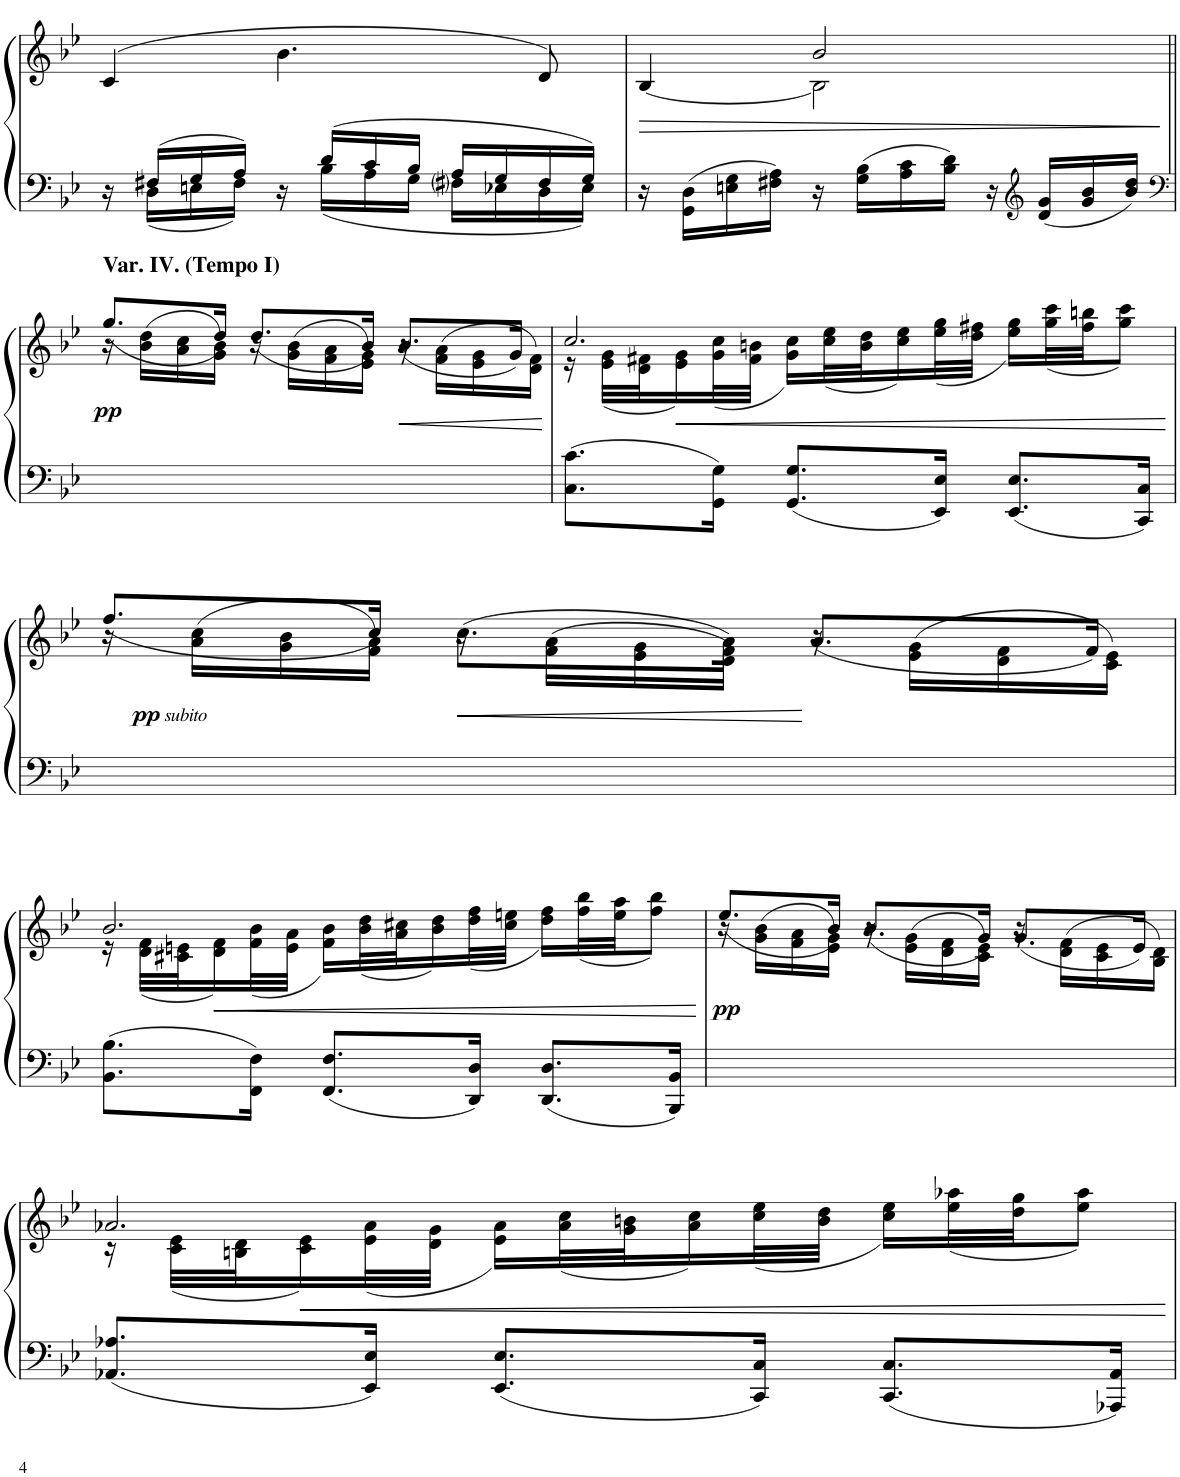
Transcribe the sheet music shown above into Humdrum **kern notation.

**kern	**kern	**dynam
*part1	*part1	*part1
*staff2	*staff1	*staff1/2
*I"Piano	*	*
*I'Pno.	*	*
!!LO:PB:g=z
*clefF4	*clefG2	*
*k[b-e-]	*k[b-e-]	*
*M3/4	*M3/4	*
=31	=31	=31
*^	*	*
16r	16ryy	(4c/	.
16F#X/LL	16D\LL	.	.
16G/	16En\	.	.
16A/JJ	16F#\JJ	.	.
16r	16ryy	4.b-\	.
16d/LL	16B-\LL	.	.
16c/	16A\	.	.
16B-/JJ	16G\JJ	.	.
16A/LL	16F#i\LL	.	.
16G/	16E-X\	.	.
16F#/	16D\	8d/)	.
16G/JJ	16E-\JJ	.	.
=32	=32	=32	=32
!	!	!	!LO:HP:b
*v	*v	*^	*
16r	[4B-/	4ryy	>
16GG\ 16D\LL	.	.	.
16En\ 16G\	.	.	.
16F#X\ 16A\JJ	.	.	.
16r	2b-/	2B-\]	.
16G\ 16B-\LL	.	.	.
16A\ 16c\	.	.	.
16B-\ 16d\JJ	.	.	.
16r	.	.	.
*clefG2	*	*	*
16d/ 16g/LL	.	.	.
16g/ 16b-/	.	.	.
16b-/ 16dd/JJ	.	.	.
!!LO:LB:g=z	!!
=33||	=33||	=33||	=33||
*clefF4	*	*	*
!	!LO:TX:a:B:t=Var. IV. (Tempo I)	!	!
!	!	!	!LO:DY:b
16r	(8.gg/L	16ryy	pp
8.ryy	.	(16b-\ 16dd\LL	.
.	.	16a\ 16cc\	.
.	16dd/Jk)	16g\ 16b-\JJ)	.
16r	(8.dd/L	16ryy	.
8.ryy	.	(16g\ 16b-\LL	.
.	.	16f\ 16a\	.
.	16b-/Jk)	16e-\ 16g\JJ)	.
!	!	!	!LO:HP:b
16r	(8.b-/L	16ryy	<
8.ryy	.	(16f\ 16a\LL	.
.	.	16e-\ 16g\	.
.	16g/Jk)	16d\ 16f\JJ)	.
*	*v	*v	*
.	.	]
=34	=34	=34
*	*^	*
8.C\ 8.c\L	2.cc/	16r	.
.	.	(32e-\ 32g\LLL	.
.	.	32d\ 32f#X\J	.
!	!	!	!LO:HP:b
.	.	16e-\ 16g\)	<
16GG\ 16G\Jk	.	(32g\ 32cc\L	.
.	.	32f#\ 32bn\JJJ	.
8.GG/ 8.G/L	.	16g\ 16cc\LL)	.
.	.	(32cc\ 32ee-\L	.
.	.	32b\ 32dd\J	.
.	.	16cc\ 16ee-\)	.
16EE-/ 16E-/Jk	.	(32ee-\ 32gg\L	.
.	.	32dd\ 32ff#X\JJJ	.
8.EE-/ 8.E-/L	.	16ee-\ 16gg\LL)	.
.	.	(32gg\ 32ccc\L	.
.	.	32ff#\ 32bbn\JJ	.
.	.	8gg\ 8ccc\J)	.
16CC/ 16C/Jk	.	.	.
*	*v	*v	*
.	.	[
!!LO:LB:g=z
=35	=35	=35
*	*^	*
!	!	!	!LO:DY:b
!	!	!	!LO:DY:n=1:b
16r	(8.ff/L	16ryy	pp other-dynamics
8.ryy	.	(16a\ 16cc\LL	.
.	.	16g\ 16b-\	.
.	16cc/Jk)	16f\ 16a\JJ)	.
!	!	!	!LO:HP:b
16r	(8.cc\L	16ryy	<
8.ryy	.	(16f\ 16a\LL	.
.	.	16e-\ 16g\	.
.	16a\Jk)	16d\ 16f\JJ)	.
16r	(8.a/L	16ryy	[
8.ryy	.	(16e-\ 16g\LL	.
.	.	16d\ 16f\	.
.	16f/Jk)	16c\ 16e-\JJ)	.
!!LO:LB:g=z	!!
=36	=36	=36	=36
8.BB-\ 8.B-\L	2.b-/	16r	.
.	.	(32d\ 32f\LLL	.
.	.	32c#X\ 32en\J	.
!	!	!	!LO:HP:b
.	.	16d\ 16f\)	<
16FF\ 16F\Jk	.	(32f\ 32b-\L	.
.	.	32e\ 32a\JJJ	.
8.FF/ 8.F/L	.	16f\ 16b-\LL)	.
.	.	(32b-\ 32dd\L	.
.	.	32a\ 32cc#X\J	.
.	.	16b-\ 16dd\)	.
16DD/ 16D/Jk	.	(32dd\ 32ff\L	.
.	.	32cc#\ 32een\JJJ	.
8.DD/ 8.D/L	.	16dd\ 16ff\LL)	.
.	.	(32ff\ 32bb-\L	.
.	.	32ee\ 32aa\JJ	.
.	.	8ff\ 8bb-\J)	.
16BBB-/ 16BB-/Jk	.	.	.
*	*v	*v	*
.	.	[
=37	=37	=37
*	*^	*
!	!	!	!LO:DY:b
16r	(8.ee-/L	16ryy	pp
8.ryy	.	(16g\ 16b-\LL	.
.	.	16f\ 16a\	.
.	16b-/Jk)	16e-\ 16g\JJ)	.
16r	(8.b-/L	16ryy	.
8.ryy	.	(16e-\ 16g\LL	.
.	.	16d\ 16f\	.
.	16g/Jk)	16c\ 16e-\JJ)	.
16r	(8.g/L	16ryy	.
8.ryy	.	(16d\ 16f\LL	.
.	.	16c\ 16e-\	.
.	16e-/Jk)	16B-\ 16d\JJ)	.
!!LO:LB:g=z	!!
=38	=38	=38	=38
8.AA-X/ 8.A-X/L	2.a-X/	16r	.
.	.	(32c\ 32e-\LLL	.
.	.	32Bn\ 32d\J	.
.	.	16c\ 16e-\)	.
16EE-/ 16E-/Jk	.	(32e-\ 32a-\L	.
.	.	32d\ 32g\JJJ	.
8.EE-/ 8.E-/L	.	16e-\ 16a-\LL)	.
.	.	(32a-\ 32cc\L	.
.	.	32g\ 32bn\J	.
.	.	16a-\ 16cc\)	.
16CC/ 16C/Jk	.	(32cc\ 32ee-\L	.
.	.	32b\ 32dd\JJJ	.
8.CC/ 8.C/L	.	16cc\ 16ee-\LL)	.
.	.	(32ee-\ 32aa-X\L	.
.	.	32dd\ 32gg\JJ	.
.	.	8ee-\ 8aa-\J)	.
16AAA-X/ 16AA-/Jk	.	.	.
*	*v	*v	*
.	.	[
=	=	=
*-	*-	*-
